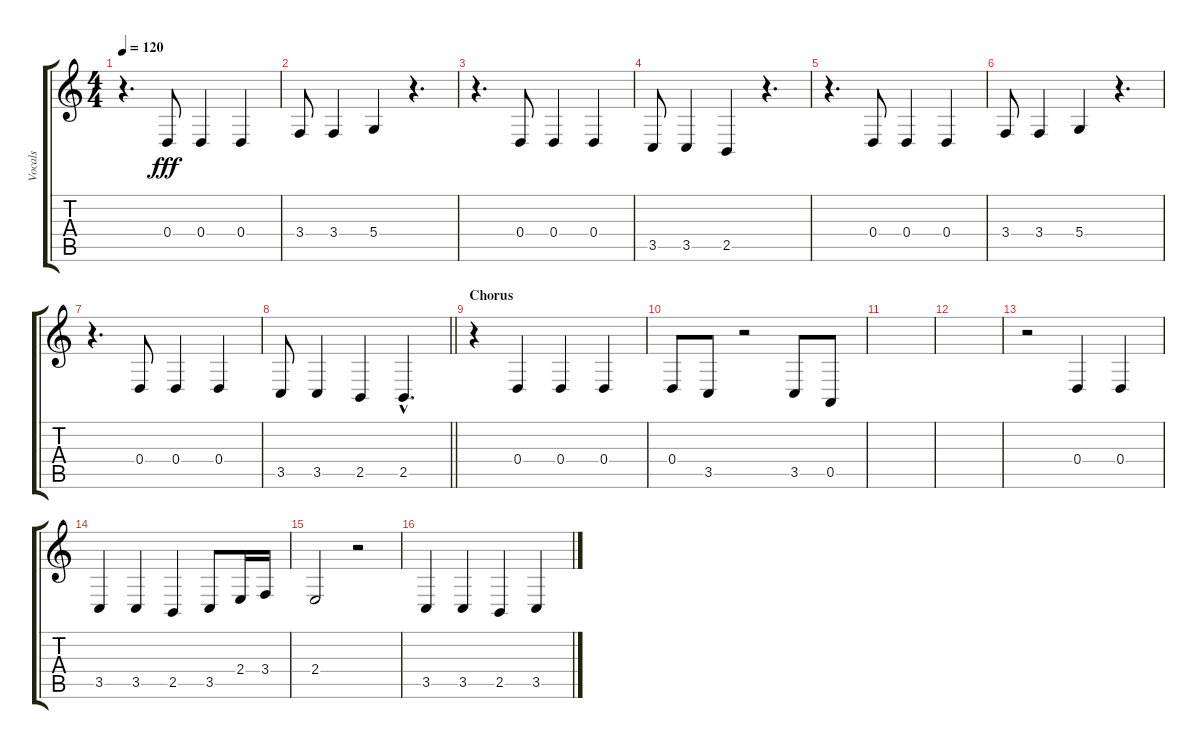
\track ("Vocals" "Vocals") {instrument harpsichord}
\staff {score tabs}
\tuning (E4 B3 G3 D3 A2 D2) {hide}
\ts (4 4)
\tempo 120
\clef g2
\ks c
r.4{d dy ff} 0.4.8{dy fff} 0.4.4 0.4.4 |
3.4.8 3.4.4 5.4.4 r.4{d} |
r.4{d} 0.4.8 0.4.4 0.4.4 |
3.5.8 3.5.4 2.5.4 r.4{d} |
r.4{d} 0.4.8 0.4.4 0.4.4 |
3.4.8 3.4.4 5.4.4 r.4{d} |
r.4{d} 0.4.8 0.4.4 0.4.4 |
\barLineRight lightlight
3.5.8 3.5.4 2.5.4 2.5{hac}.4{d} |
\section ("" "Chorus")
r.4 0.4.4 0.4.4 0.4.4 |
0.4.8 3.5.8 r.2 3.5.8 0.5.8 |
|
|
r.2 0.4.4 0.4.4 |
3.5.4 3.5.4 2.5.4 3.5.8 2.4.16 3.4.16 |
2.4.2 r.2 |
3.5.4 3.5.4 2.5.4 3.5.4
